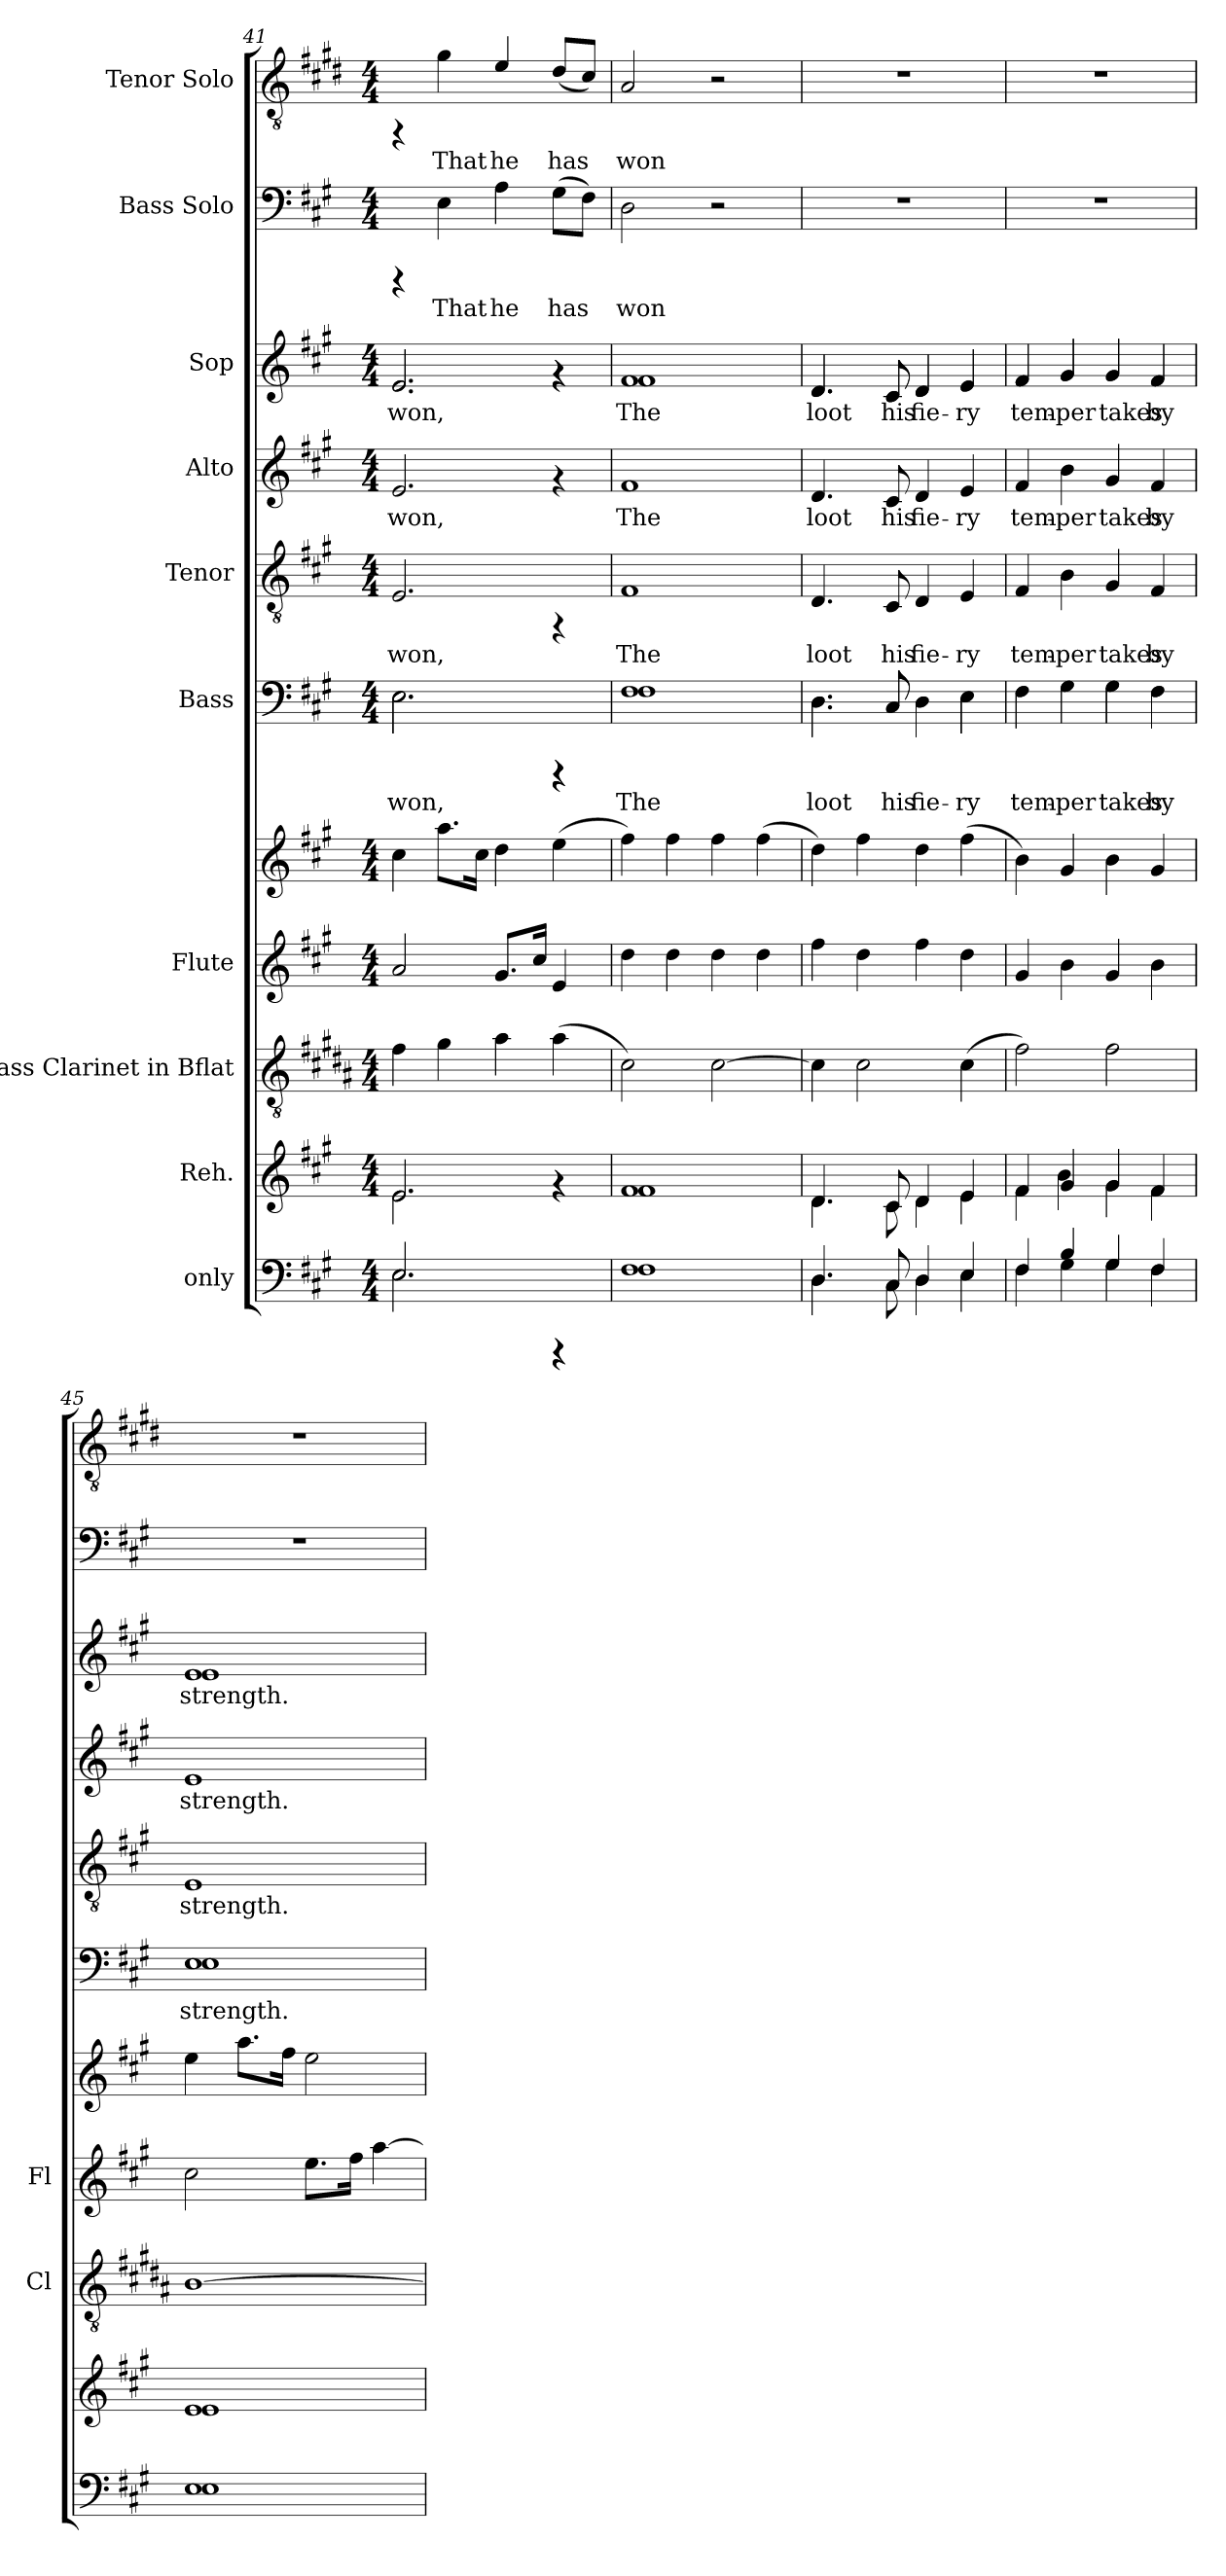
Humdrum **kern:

**kern	**kern	**kern	**kern	**kern	**kern	**text	**kern	**text	**kern	**text	**kern	**text	**kern	**text	**kern	**text
*part10	*part9	*part8	*part7	*part7	*part6	*part6	*part5	*part5	*part4	*part4	*part3	*part3	*part2	*part2	*part1	*part1
*staff11	*staff10	*staff9	*staff8	*staff7	*staff6	*staff6	*staff5	*staff5	*staff4	*staff4	*staff3	*staff3	*staff2	*staff2	*staff1	*staff1
*I"only	*I"Reh.	*I"Bass Clarinet in Bflat	*I"Flute	*	*I"Bass	*	*I"Tenor	*	*I"Alto	*	*I"Sop	*	*I"Bass Solo	*	*I"Tenor Solo	*
*	*	*I'Cl	*I'Fl	*	*	*	*	*	*	*	*	*	*	*	*	*
*clefF4	*clefG2	*clefGv2	*clefG2	*clefG2	*clefF4	*	*clefGv2	*	*clefG2	*	*clefG2	*	*clefF4	*	*clefGv2	*
*	*	*ITrd1c2	*	*	*	*	*	*	*	*	*	*	*	*	*ITrd4c7	*
*k[f#c#g#]	*k[f#c#g#]	*k[f#c#g#]	*k[f#c#g#]	*k[f#c#g#]	*k[f#c#g#]	*	*k[f#c#g#]	*	*k[f#c#g#]	*	*k[f#c#g#]	*	*k[f#c#g#]	*	*k[f#c#g#]	*
*A:	*A:	*A:	*A:	*A:	*A:	*	*A:	*	*A:	*	*A:	*	*A:	*	*A:	*
*M4/4	*M4/4	*M4/4	*M4/4	*M4/4	*M4/4	*	*M4/4	*	*M4/4	*	*M4/4	*	*M4/4	*	*M4/4	*
=41	=41	=41	=41	=41	=41	=41	=41	=41	=41	=41	=41	=41	=41	=41	=41	=41
*^	*^	*	*	*	*	*	*	*	*	*	*	*	*	*	*	*
!	!	!	!	!	!	!	!	!LO:LY:b:cj	!	!LO:LY:b:cj	!	!LO:LY:b:cj	!	!LO:LY:b:cj	!	!	!	!
*	*	*	*	*	*	*	*^	*	*	*	*	*	*^	*	*	*	*	*
2.E/	2.E\	2.e/	2.e\	4e\	2a/	4cc#\	2.E\	2.E\	won,	2.E/	won,	2.e/	won,	2.e/	2.e/	won,	4rCCC	.	4rFF	.
!	!	!	!	!	!	!	!	!	!	!	!	!	!	!	!	!	!	!LO:LY:b:cj	!	!LO:LY:b:cj
.	.	.	.	4f#\	.	8.aa\L	.	.	.	.	.	.	.	.	.	.	4E\	That	4c#\	That
.	.	.	.	.	.	16cc#\J	.	.	.	.	.	.	.	.	.	.	.	.	.	.
!	!	!	!	!	!	!	!	!	!	!	!	!	!	!	!	!	!	!LO:LY:b:cj	!	!LO:LY:b:cj
.	.	.	.	4g#\	8.g#/L	4dd\	.	.	.	.	.	.	.	.	.	.	4A\	he	4A/	he
.	.	.	.	.	16cc#/J	.	.	.	.	.	.	.	.	.	.	.	.	.	.	.
!	!	!	!	!	!	!	!	!	!	!	!	!	!	!	!	!	!	!LO:LY:b:cj	!	!LO:LY:b:cj
4rCCC	4rCCC	4rf	4rf	(>4g#\	4e/	(>4ee\	4rCCC	4rCCC	.	4rFF	.	4rf	.	4rf	4rf	.	(>8G#\L	has	(>8G#/L	has
!	!	!	!	!	!	!	!	!	!	!	!	!	!	!	!	!	!	!LO:LY:b:cj	!	!LO:LY:b:cj
.	.	.	.	.	.	.	.	.	.	.	.	.	.	.	.	.	8F#\J)	.	8F#/J)	.
=42	=42	=42	=42	=42	=42	=42	=42	=42	=42	=42	=42	=42	=42	=42	=42	=42	=42	=42	=42	=42
!	!	!	!	!	!	!	!	!	!LO:LY:b:cj	!	!LO:LY:b:cj	!	!LO:LY:b:cj	!	!	!LO:LY:b:cj	!	!LO:LY:b:cj	!	!LO:LY:b:cj
1F#	1F#	1f#	1f#	2B\)	4dd\	4ff#\)	1F#	1F#	The	1F#	The	1f#	The	1f#	1f#	The	2D\	won	2D/	won
.	.	.	.	.	4dd\	4ff#\	.	.	.	.	.	.	.	.	.	.	.	.	.	.
.	.	.	.	[>2B\	4dd\	4ff#\	.	.	.	.	.	.	.	.	.	.	2r	.	2r	.
.	.	.	.	.	4dd\	(>4ff#\	.	.	.	.	.	.	.	.	.	.	.	.	.	.
!!LO:PB:g=z
=43	=43	=43	=43	=43	=43	=43	=43	=43	=43	=43	=43	=43	=43	=43	=43	=43	=43	=43	=43	=43
!	!	!	!	!	!	!	!	!	!LO:LY:b:cj	!	!LO:LY:b:cj	!	!LO:LY:b:cj	!	!	!LO:LY:b:cj	!	!	!	!
4.D/	4.D\	4.d/	4.d\	4B\]	4ff#\	4dd\)	4.D\	4.D\	loot	4.D/	loot	4.d/	loot	4.d/	4.d/	loot	1r	.	1r	.
.	.	.	.	2B\	4dd\	4ff#\	.	.	.	.	.	.	.	.	.	.	.	.	.	.
!	!	!	!	!	!	!	!	!	!LO:LY:b:cj	!	!LO:LY:b:cj	!	!LO:LY:b:cj	!	!	!LO:LY:b:cj	!	!	!	!
8C#/	8C#\	8c#/	8c#\	.	.	.	8C#/	8C#/	his	8C#/	his	8c#/	his	8c#/	8c#/	his	.	.	.	.
!	!	!	!	!	!	!	!	!	!LO:LY:b:cj	!	!LO:LY:b:cj	!	!LO:LY:b:cj	!	!	!LO:LY:b:cj	!	!	!	!
4D/	4D\	4d/	4d\	.	4ff#\	4dd\	4D\	4D\	fie-	4D/	fie-	4d/	fie-	4d/	4d/	fie-	.	.	.	.
!	!	!	!	!	!	!	!	!	!LO:LY:b:cj	!	!LO:LY:b:cj	!	!LO:LY:b:cj	!	!	!LO:LY:b:cj	!	!	!	!
4E/	4E\	4e/	4e\	(>4B\	4dd\	(>4ff#\	4E\	4E\	-ry	4E/	-ry	4e/	-ry	4e/	4e/	-ry	.	.	.	.
=44	=44	=44	=44	=44	=44	=44	=44	=44	=44	=44	=44	=44	=44	=44	=44	=44	=44	=44	=44	=44
!	!	!	!	!	!	!	!	!	!LO:LY:b:cj	!	!LO:LY:b:cj	!	!LO:LY:b:cj	!	!	!LO:LY:b:cj	!	!	!	!
4F#/	4F#\	4f#/	4f#\	2e\)	4g#/	4b\)	4F#\	4F#\	tem-	4F#/	tem-	4f#/	tem-	4f#/	4f#/	tem-	1r	.	1r	.
!	!	!	!	!	!	!	!	!	!LO:LY:b:cj	!	!LO:LY:b:cj	!	!LO:LY:b:cj	!	!	!LO:LY:b:cj	!	!	!	!
4B/	4G#\	4g#/	4b\	.	4b\	4g#/	4G#\	4G#\	-per	4B\	-per	4b\	-per	4g#/	4g#/	-per	.	.	.	.
!	!	!	!	!	!	!	!	!	!LO:LY:b:cj	!	!LO:LY:b:cj	!	!LO:LY:b:cj	!	!	!LO:LY:b:cj	!	!	!	!
4G#/	4G#\	4g#/	4g#\	2e\	4g#/	4b\	4G#\	4G#\	takes	4G#/	takes	4g#/	takes	4g#/	4g#/	takes	.	.	.	.
!	!	!	!	!	!	!	!	!	!LO:LY:b:cj	!	!LO:LY:b:cj	!	!LO:LY:b:cj	!	!	!LO:LY:b:cj	!	!	!	!
4F#/	4F#\	4f#/	4f#\	.	4b\	4g#/	4F#\	4F#\	by	4F#/	by	4f#/	by	4f#/	4f#/	by	.	.	.	.
=45	=45	=45	=45	=45	=45	=45	=45	=45	=45	=45	=45	=45	=45	=45	=45	=45	=45	=45	=45	=45
!	!	!	!	!	!	!	!	!	!LO:LY:b:cj	!	!LO:LY:b:cj	!	!LO:LY:b:cj	!	!	!LO:LY:b:cj	!	!	!	!
1E	1E	1e	1e	[>1A	2cc#\	4ee\	1E	1E	strength.	1E	strength.	1e	strength.	1e	1e	strength.	1r	.	1r	.
.	.	.	.	.	.	8.aa\L	.	.	.	.	.	.	.	.	.	.	.	.	.	.
.	.	.	.	.	.	16ff#\J	.	.	.	.	.	.	.	.	.	.	.	.	.	.
.	.	.	.	.	8.ee\L	2ee\	.	.	.	.	.	.	.	.	.	.	.	.	.	.
.	.	.	.	.	16ff#\J	.	.	.	.	.	.	.	.	.	.	.	.	.	.	.
.	.	.	.	.	[>4aa\	.	.	.	.	.	.	.	.	.	.	.	.	.	.	.
*v	*v	*	*	*	*	*	*v	*v	*	*	*	*	*	*v	*v	*	*	*	*	*
*	*v	*v	*	*	*	*	*	*	*	*	*	*	*	*	*	*	*
=	=	=	=	=	=	=	=	=	=	=	=	=	=	=	=	=
*-	*-	*-	*-	*-	*-	*-	*-	*-	*-	*-	*-	*-	*-	*-	*-	*-
